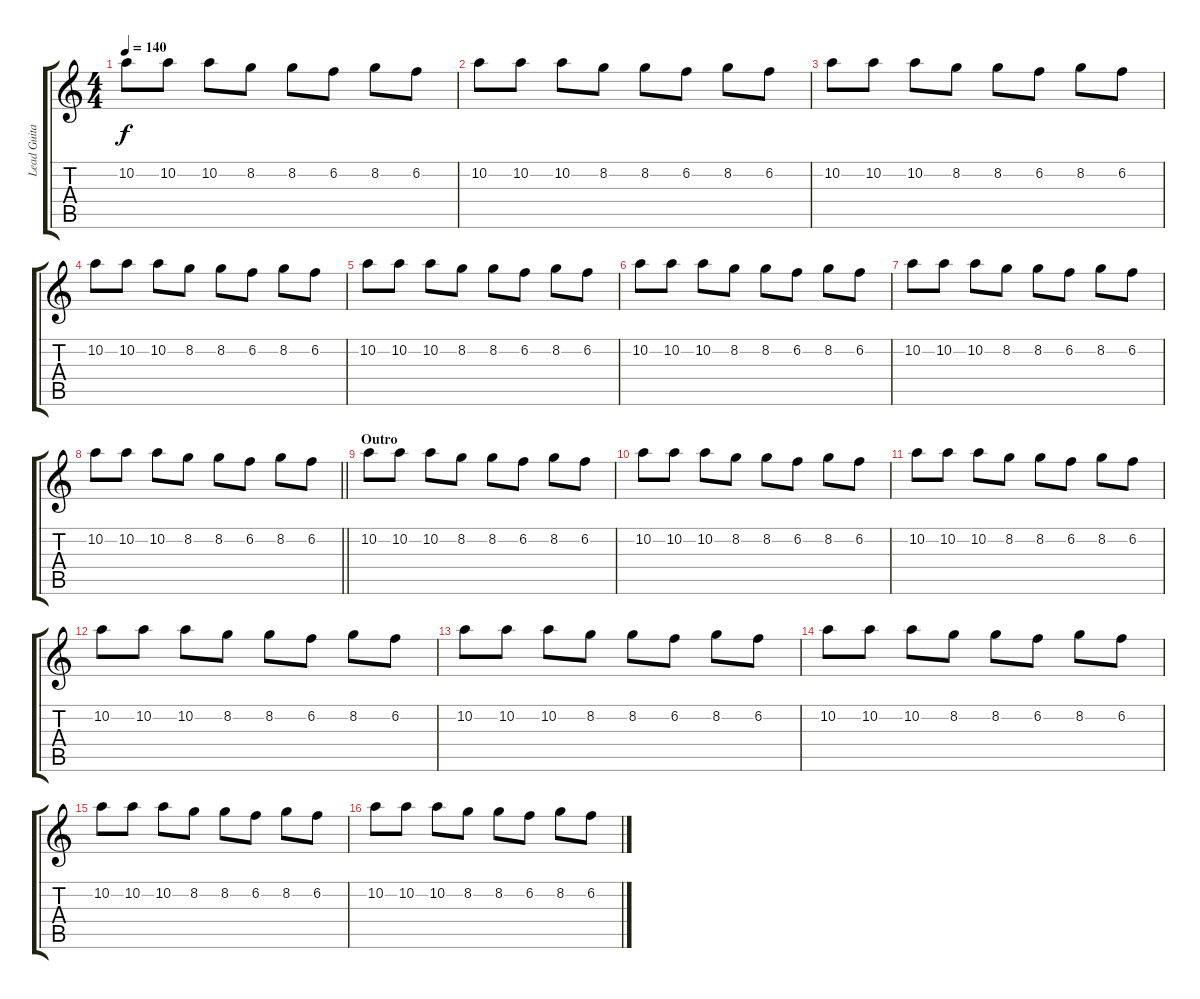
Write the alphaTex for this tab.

\track ("Lead Guitar" "Lead Guita") {instrument electricguitarjazz}
\staff {score tabs}
\tuning (E4 B3 G3 D3 A2 E2) {hide}
\ts (4 4)
\tempo 140
\clef g2
\ks c
10.2.8{dy f} 10.2.8 10.2.8 8.2.8 8.2.8 6.2.8 8.2.8 6.2.8 |
10.2.8 10.2.8 10.2.8 8.2.8 8.2.8 6.2.8 8.2.8 6.2.8 |
10.2.8 10.2.8 10.2.8 8.2.8 8.2.8 6.2.8 8.2.8 6.2.8 |
10.2.8 10.2.8 10.2.8 8.2.8 8.2.8 6.2.8 8.2.8 6.2.8 |
10.2.8 10.2.8 10.2.8 8.2.8 8.2.8 6.2.8 8.2.8 6.2.8 |
10.2.8 10.2.8 10.2.8 8.2.8 8.2.8 6.2.8 8.2.8 6.2.8 |
10.2.8 10.2.8 10.2.8 8.2.8 8.2.8 6.2.8 8.2.8 6.2.8 |
\barLineRight lightlight
10.2.8 10.2.8 10.2.8 8.2.8 8.2.8 6.2.8 8.2.8 6.2.8 |
\section ("" "Outro")
10.2.8 10.2.8 10.2.8 8.2.8 8.2.8 6.2.8 8.2.8 6.2.8 |
10.2.8 10.2.8 10.2.8 8.2.8 8.2.8 6.2.8 8.2.8 6.2.8 |
10.2.8 10.2.8 10.2.8 8.2.8 8.2.8 6.2.8 8.2.8 6.2.8 |
10.2.8 10.2.8 10.2.8 8.2.8 8.2.8 6.2.8 8.2.8 6.2.8 |
10.2.8 10.2.8 10.2.8 8.2.8 8.2.8 6.2.8 8.2.8 6.2.8 |
10.2.8 10.2.8 10.2.8 8.2.8 8.2.8 6.2.8 8.2.8 6.2.8 |
10.2.8 10.2.8 10.2.8 8.2.8 8.2.8 6.2.8 8.2.8 6.2.8 |
10.2.8 10.2.8 10.2.8 8.2.8 8.2.8 6.2.8 8.2.8 6.2.8
